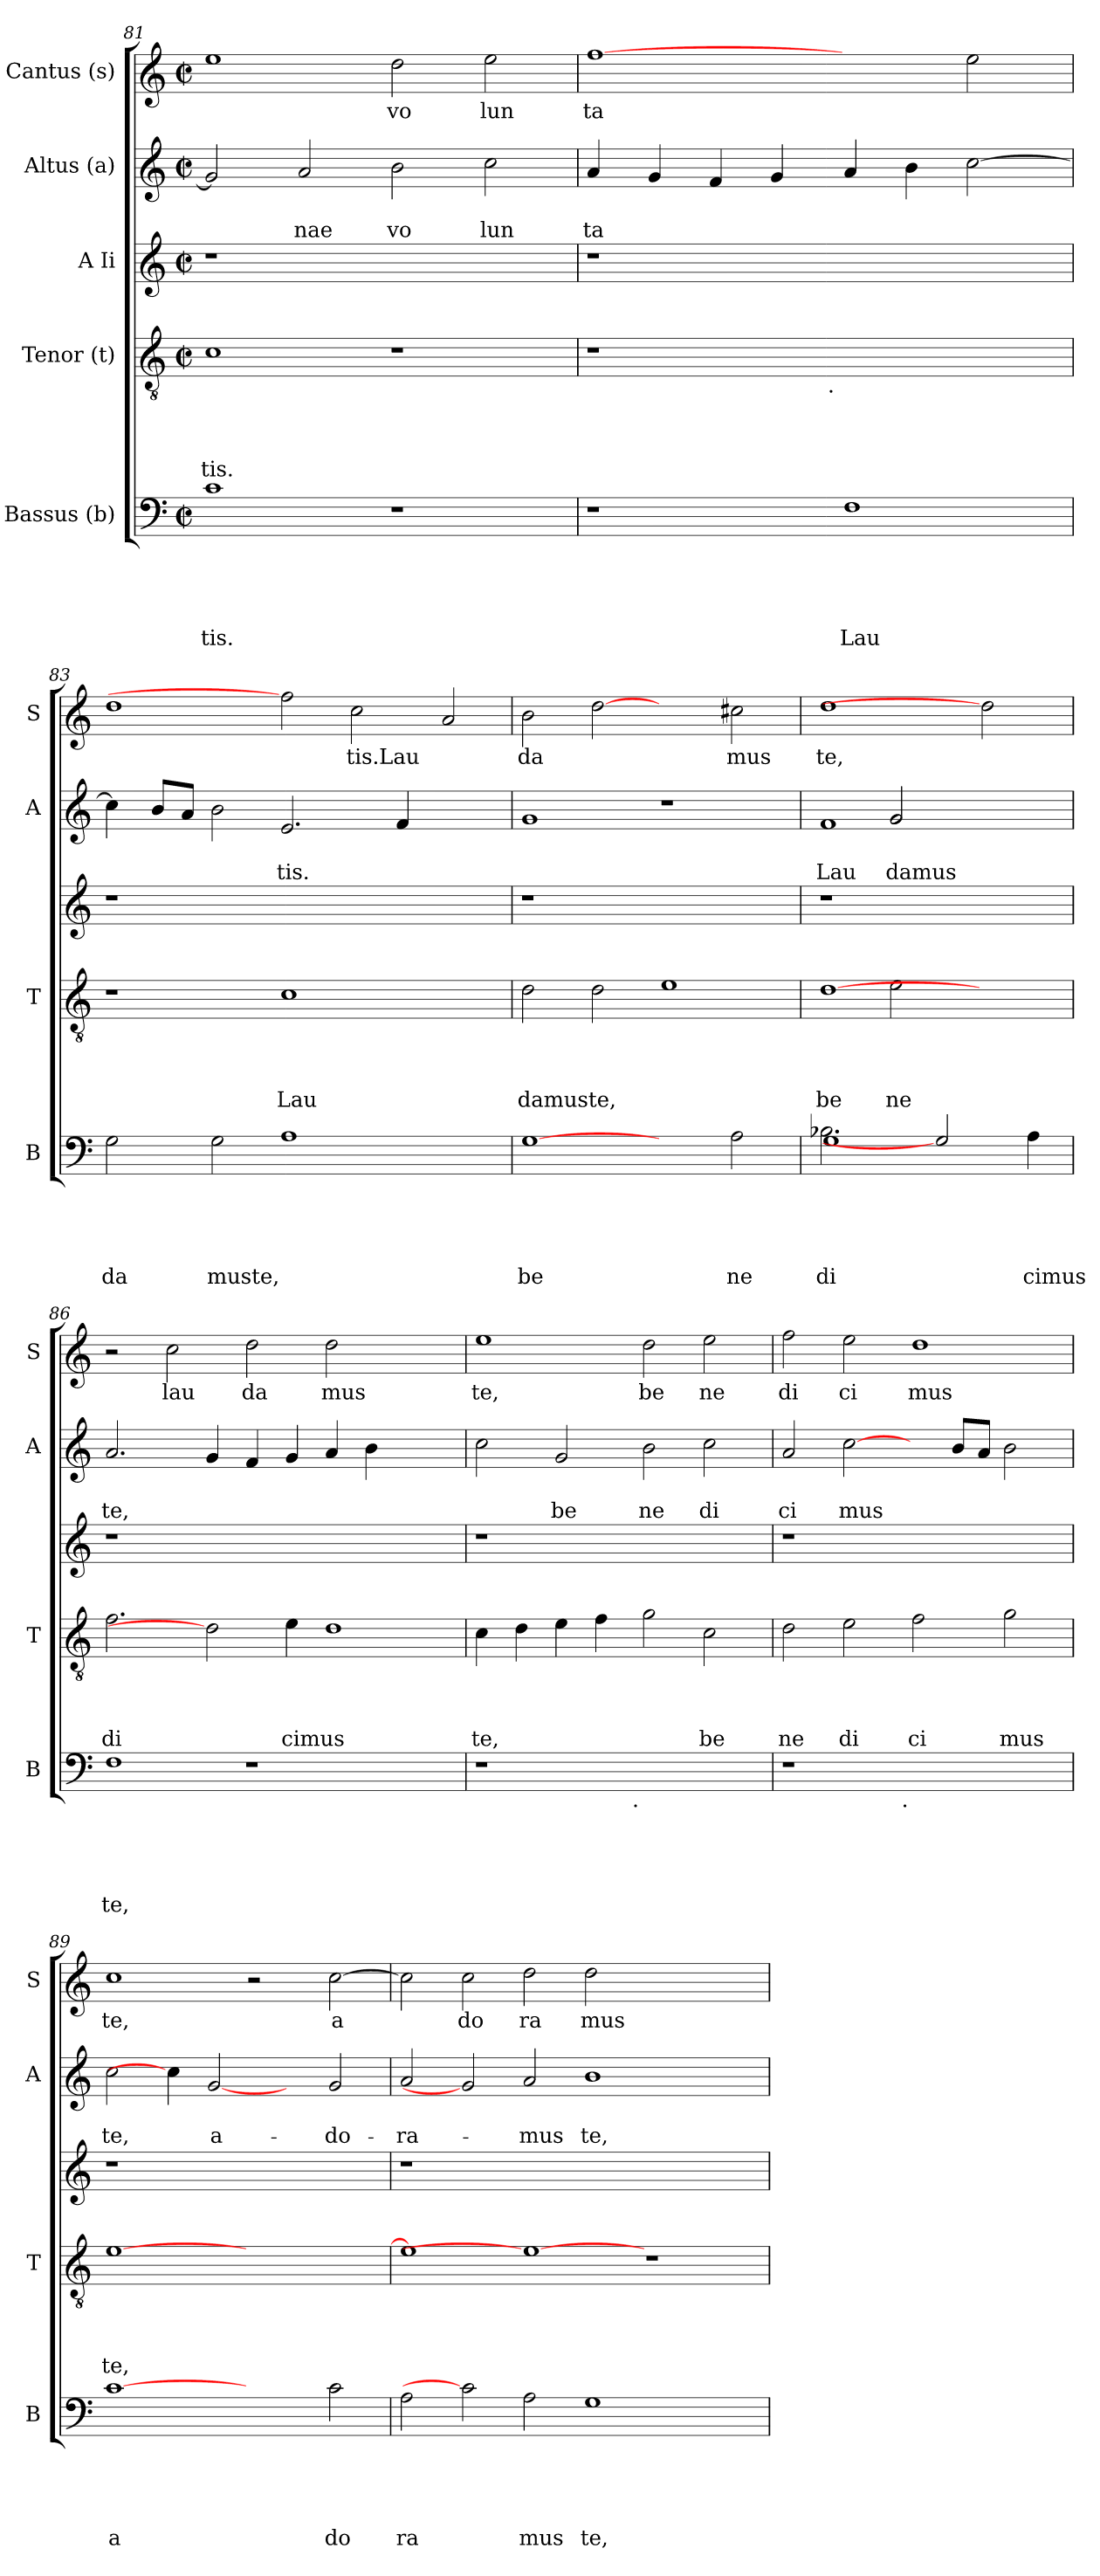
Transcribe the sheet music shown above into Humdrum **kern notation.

**kern	**text	**text	**text	**text	**text	**kern	**text	**text	**text	**text	**kern	**kern	**text	**text	**kern	**text
*part5	*part5	*part5	*part5	*part5	*part5	*part4	*part4	*part4	*part4	*part4	*part3	*part2	*part2	*part2	*part1	*part1
*staff5	*staff5	*staff5	*staff5	*staff5	*staff5	*staff4	*staff4	*staff4	*staff4	*staff4	*staff3	*staff2	*staff2	*staff2	*staff1	*staff1
*I"Bassus (b)	*	*	*	*	*	*I"Tenor (t)	*	*	*	*	*I"A Ii	*I"Altus (a)	*	*	*I"Cantus (s)	*
*I'B	*	*	*	*	*	*I'T	*	*	*	*	*	*I'A	*	*	*I'S	*
*clefF4	*	*	*	*	*	*clefGv2	*	*	*	*	*clefG2	*clefG2	*	*	*clefG2	*
*k[]	*	*	*	*	*	*k[]	*	*	*	*	*k[]	*k[]	*	*	*k[]	*
*C:	*	*	*	*	*	*C:	*	*	*	*	*C:	*C:	*	*	*C:	*
*M2/2	*	*	*	*	*	*M2/2	*	*	*	*	*M2/2	*M2/2	*	*	*M2/2	*
*met(c|)	*	*	*	*	*	*met(c|)	*	*	*	*	*met(c|)	*met(c|)	*	*	*met(c|)	*
=81	=81	=81	=81	=81	=81	=81	=81	=81	=81	=81	=81	=81	=81	=81	=81	=81
!	!	!	!	!	!LO:LY:b	!	!	!	!	!LO:LY:b	!	!	!	!	!	!
1c	.	.	.	.	tis.	1c	.	.	.	tis.	1r	2g/]	.	.	1ee	.
!	!	!	!	!	!	!	!	!	!	!	!	!	!	!LO:LY:b	!	!
.	.	.	.	.	.	.	.	.	.	.	.	2a/	.	nae	.	.
!	!	!	!	!	!	!	!	!	!	!	!	!	!	!LO:LY:b	!	!LO:LY:b
1r	.	.	.	.	.	1r	.	.	.	.	1ryy	2b\	.	vo	2dd\	vo
!	!	!	!	!	!	!	!	!	!	!	!	!	!	!LO:LY:b	!	!LO:LY:b
.	.	.	.	.	.	.	.	.	.	.	.	2cc\	.	lun	2ee\	lun
=82	=82	=82	=82	=82	=82	=82	=82	=82	=82	=82	=82	=82	=82	=82	=82	=82
!	!	!	!	!	!	!	!	!	!	!	!	!	!	!LO:LY:b	!	!LO:LY:b
*	*	*	*	*	*	*^	*	*	*	*	*	*	*	*	*	*
1r	.	.	.	.	.	1r	2ryy	.	.	.	.	1r	4a/	.	ta	[1ff	ta
.	.	.	.	.	.	.	.	.	.	.	.	.	4g/	.	.	.	.
.	.	.	.	.	.	.	4...ryy	.	.	.	.	.	4f/	.	.	.	.
.	.	.	.	.	.	.	.	.	.	.	.	.	4g/	.	.	.	.
!	!	!	!	!	!	!	!LO:TX:b:t=.	!	!	!	!	!	!	!	!	!	!
.	.	.	.	.	.	.	1ryy	.	.	.	.	.	.	.	.	.	.
!	!	!	!	!	!LO:LY:b	!	!	!	!	!	!	!	!	!	!	!	!
1F	.	.	.	.	Lau	1ryy	.	.	.	.	.	1ryy	4a/	.	.	2ryy	.
.	.	.	.	.	.	.	.	.	.	.	.	.	4b\	.	.	.	.
.	.	.	.	.	.	.	.	.	.	.	.	.	[<2cc\	.	.	2ee\	.
.	.	.	.	.	.	.	32ryy	.	.	.	.	.	.	.	.	.	.
!!LO:LB:g=z
=83	=83	=83	=83	=83	=83	=83	=83	=83	=83	=83	=83	=83	=83	=83	=83	=83	=83
!	!	!	!	!	!LO:LY:b	!	!	!	!	!	!	!	!	!	!	!	!
*	*	*	*	*	*	*v	*v	*	*	*	*	*	*	*	*	*	*
2G\	.	.	.	.	da	1r	.	.	.	.	1r	4cc\]	.	.	1dd	.
.	.	.	.	.	.	.	.	.	.	.	.	8b/L	.	.	.	.
.	.	.	.	.	.	.	.	.	.	.	.	8a/J	.	.	.	.
!	!	!	!	!	!LO:LY:b	!	!	!	!	!	!	!	!	!	!	!
2G\	.	.	.	.	muste,	.	.	.	.	.	.	2b\	.	.	.	.
!	!	!	!	!	!	!	!	!	!	!LO:LY:b	!	!	!	!LO:LY:b	!	!
1A	.	.	.	.	.	1c	.	.	.	Lau	1.ryy	2.e/	.	tis.	2ff]	.
!	!	!	!	!	!	!	!	!	!	!	!	!	!	!	!	!LO:LY:b
.	.	.	.	.	.	.	.	.	.	.	.	.	.	.	2cc\	tis.Lau
.	.	.	.	.	.	.	.	.	.	.	.	4f/	.	.	.	.
2ryy	.	.	.	.	.	2ryy	.	.	.	.	.	2ryy	.	.	2a/	.
=84	=84	=84	=84	=84	=84	=84	=84	=84	=84	=84	=84	=84	=84	=84	=84	=84
!	!	!	!	!	!LO:LY:b	!	!	!	!	!LO:LY:b	!	!	!	!	!	!LO:LY:b
[1G	.	.	.	.	be	2d\	.	.	.	damuste,	1r	1g	.	.	2b\	da
.	.	.	.	.	.	2d\	.	.	.	.	.	.	.	.	[2dd	.
2ryy	.	.	.	.	.	1e	.	.	.	.	1ryy	1r	.	.	2ryy	.
!	!	!	!	!	!LO:LY:b	!	!	!	!	!	!	!	!	!	!	!LO:LY:b
2A\	.	.	.	.	ne	.	.	.	.	.	.	.	.	.	2cc#\	mus
=85	=85	=85	=85	=85	=85	=85	=85	=85	=85	=85	=85	=85	=85	=85	=85	=85
!	!	!	!	!	!LO:LY:b	!	!	!	!	!LO:LY:b	!	!	!	!LO:LY:b	!	!LO:LY:b
*^	*	*	*	*	*	*^	*	*	*	*	*	*^	*	*	*	*
*	*	*	*	*	*	*	*	*	*	*	*	*	*	*	*^	*	*	*	*
2.B-\	1G	.	.	.	.	di	[1d	2ryy	.	.	.	be	1r	1f	2ryy	2ryy	.	Lau	1dd	te,
!	!	!	!	!	!	!	!	!	!	!	!	!LO:LY:b	!	!	!	!	!	!LO:LY:b	!	!
.	.	.	.	.	.	.	.	2e\	.	.	.	ne	.	.	2g/	2g/	.	damus	.	.
2G]	.	.	.	.	.	.	.	.	.	.	.	.	.	.	.	.	.	.	.	.
.	2ryy	.	.	.	.	.	2ryy	2ryy	.	.	.	.	2ryy	2ryy	2ryy	2ryy	.	.	2dd]	.
!	!	!	!	!	!	!LO:LY:b	!	!	!	!	!	!	!	!	!	!	!	!	!	!
4A\	.	.	.	.	.	cimus	.	.	.	.	.	.	.	.	.	.	.	.	.	.
*v	*v	*	*	*	*	*	*	*	*	*	*	*	*	*v	*v	*v	*	*	*	*
*	*	*	*	*	*	*v	*v	*	*	*	*	*	*	*	*	*	*
=86	=86	=86	=86	=86	=86	=86	=86	=86	=86	=86	=86	=86	=86	=86	=86	=86
!	!	!	!	!	!LO:LY:b	!	!	!	!	!LO:LY:b	!	!	!	!LO:LY:b	!	!
1F	.	.	.	.	te,	2.f\	.	.	.	di	1r	2.a/	.	te,	2r	.
!	!	!	!	!	!	!	!	!	!	!	!	!	!	!	!	!LO:LY:b
.	.	.	.	.	.	.	.	.	.	.	.	.	.	.	2cc\	lau
.	.	.	.	.	.	2d]	.	.	.	.	.	4g/	.	.	.	.
!	!	!	!	!	!	!	!	!	!	!	!	!	!	!	!	!LO:LY:b
1r	.	.	.	.	.	.	.	.	.	.	1.ryy	4f/	.	.	2dd\	da
!	!	!	!	!	!	!	!	!	!	!LO:LY:b	!	!	!	!	!	!
.	.	.	.	.	.	4e\	.	.	.	cimus	.	4g/	.	.	.	.
!	!	!	!	!	!	!	!	!	!	!	!	!	!	!	!	!LO:LY:b
.	.	.	.	.	.	1d	.	.	.	.	.	4a/	.	.	2dd\	mus
.	.	.	.	.	.	.	.	.	.	.	.	4b\	.	.	.	.
2ryy	.	.	.	.	.	.	.	.	.	.	.	2ryy	.	.	2ryy	.
=87	=87	=87	=87	=87	=87	=87	=87	=87	=87	=87	=87	=87	=87	=87	=87	=87
!	!	!	!	!	!	!	!	!	!	!LO:LY:b	!	!	!	!	!	!LO:LY:b
*^	*	*	*	*	*	*	*	*	*	*	*	*	*	*	*	*
1r	2ryy	.	.	.	.	.	4c\	.	.	.	te,	1r	2cc\	.	.	1ee	te,
.	.	.	.	.	.	.	4d\	.	.	.	.	.	.	.	.	.	.
!	!	!	!	!	!	!	!	!	!	!	!	!	!	!	!LO:LY:b	!	!
.	4...ryy	.	.	.	.	.	4e\	.	.	.	.	.	2g/	.	be	.	.
.	.	.	.	.	.	.	4f\	.	.	.	.	.	.	.	.	.	.
!	!LO:TX:b:t=.	!	!	!	!	!	!	!	!	!	!	!	!	!	!	!	!
.	1ryy	.	.	.	.	.	.	.	.	.	.	.	.	.	.	.	.
!	!	!	!	!	!	!	!	!	!	!	!	!	!	!	!LO:LY:b	!	!LO:LY:b
1ryy	.	.	.	.	.	.	2g\	.	.	.	.	1ryy	2b\	.	ne	2dd\	be
!	!	!	!	!	!	!	!	!	!	!	!LO:LY:b	!	!	!	!LO:LY:b	!	!LO:LY:b
.	.	.	.	.	.	.	2c\	.	.	.	be	.	2cc\	.	di	2ee\	ne
.	32ryy	.	.	.	.	.	.	.	.	.	.	.	.	.	.	.	.
=88	=88	=88	=88	=88	=88	=88	=88	=88	=88	=88	=88	=88	=88	=88	=88	=88	=88
!	!	!	!	!	!	!	!	!	!	!	!LO:LY:b	!	!	!	!LO:LY:b	!	!LO:LY:b
1r	2ryy	.	.	.	.	.	2d\	.	.	.	ne	1r	2a/	.	ci	2ff\	di
!	!	!	!	!	!	!	!	!	!	!	!LO:LY:b	!	!	!	!LO:LY:b	!	!LO:LY:b
.	4...ryy	.	.	.	.	.	2e\	.	.	.	di	.	[2cc\	.	mus	2ee\	ci
!	!LO:TX:b:t=.	!	!	!	!	!	!	!	!	!	!	!	!	!	!	!	!
.	1ryy	.	.	.	.	.	.	.	.	.	.	.	.	.	.	.	.
!	!	!	!	!	!	!	!	!	!	!	!LO:LY:b	!	!	!	!	!	!LO:LY:b
1ryy	.	.	.	.	.	.	2f\	.	.	.	ci	1ryy	4ryy	.	.	1dd	mus
.	.	.	.	.	.	.	.	.	.	.	.	.	8b/L	.	.	.	.
.	.	.	.	.	.	.	.	.	.	.	.	.	8a/J	.	.	.	.
!	!	!	!	!	!	!	!	!	!	!	!LO:LY:b	!	!	!	!	!	!
.	.	.	.	.	.	.	2g\	.	.	.	mus	.	2b\	.	.	.	.
.	32ryy	.	.	.	.	.	.	.	.	.	.	.	.	.	.	.	.
!!LO:PB:g=z
=89	=89	=89	=89	=89	=89	=89	=89	=89	=89	=89	=89	=89	=89	=89	=89	=89	=89
!	!	!	!	!	!	!LO:LY:b	!	!	!	!	!LO:LY:b	!	!	!	!LO:LY:b	!	!LO:LY:b
*v	*v	*	*	*	*	*	*	*	*	*	*	*	*	*	*	*	*
[1c	.	.	.	.	a	[>1e	.	.	.	te,	1r	2cc\	.	te,	1cc	te,
.	.	.	.	.	.	.	.	.	.	.	.	4cc\]	.	.	.	.
!	!	!	!	!	!	!	!	!	!	!	!	!	!	!LO:LY:b	!	!
.	.	.	.	.	.	.	.	.	.	.	.	[2g	.	a-	.	.
2ryy	.	.	.	.	.	1ryy	.	.	.	.	1ryy	.	.	.	2r	.
.	.	.	.	.	.	.	.	.	.	.	.	4ryy	.	.	.	.
!	!	!	!	!	!LO:LY:b	!	!	!	!	!	!	!	!	!LO:LY:b	!	!LO:LY:b
2c\	.	.	.	.	do	.	.	.	.	.	.	2g/	.	-do-	[>2cc\	a
=90	=90	=90	=90	=90	=90	=90	=90	=90	=90	=90	=90	=90	=90	=90	=90	=90
!	!	!	!	!	!LO:LY:b	!	!	!	!	!	!	!	!	!LO:LY:b	!	!
2A\	.	.	.	.	ra	1e]	.	.	.	.	1r	2a/	.	-ra-	2cc\]	.
!	!	!	!	!	!	!	!	!	!	!	!	!	!	!	!	!LO:LY:b
2c]	.	.	.	.	.	.	.	.	.	.	.	2g]	.	.	2cc\	do
!	!	!	!	!	!LO:LY:b	!	!	!	!	!	!	!	!	!LO:LY:b	!	!LO:LY:b
2A\	.	.	.	.	mus	1e_	.	.	.	.	0ryy	2a/	.	-mus	2dd\	ra
!	!	!	!	!	!LO:LY:b	!	!	!	!	!	!	!	!	!LO:LY:b	!	!LO:LY:b
1G	.	.	.	.	te,	.	.	.	.	.	.	1b	.	te,	2dd\	mus
.	.	.	.	.	.	1r	.	.	.	.	.	.	.	.	1ryy	.
2ryy	.	.	.	.	.	.	.	.	.	.	.	2ryy	.	.	.	.
=	=	=	=	=	=	=	=	=	=	=	=	=	=	=	=	=
*-	*-	*-	*-	*-	*-	*-	*-	*-	*-	*-	*-	*-	*-	*-	*-	*-
